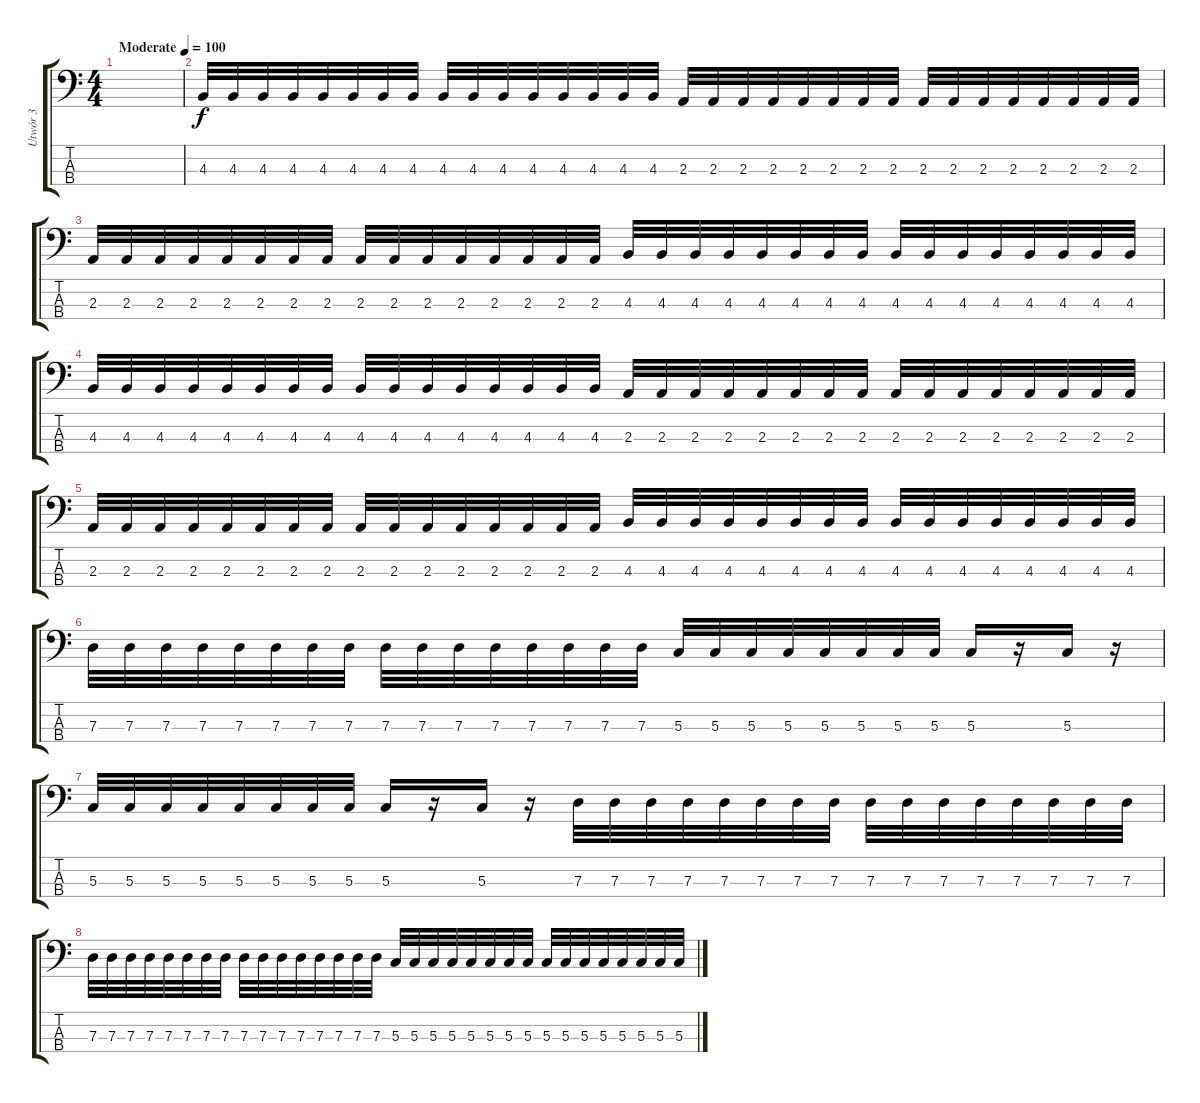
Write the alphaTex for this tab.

\track ("Utwór 3" "Utwór 3") {instrument electricbassfinger}
\staff {score tabs}
\tuning (F2 C2 G1 D1) {hide}
\ts (4 4)
\tempo (100 "Moderate")
\clef f4
\ks c
|
4.3.32 4.3.32 4.3.32 4.3.32 4.3.32 4.3.32 4.3.32 4.3.32 4.3.32 4.3.32 4.3.32 4.3.32 4.3.32 4.3.32 4.3.32 4.3.32 2.3.32 2.3.32 2.3.32 2.3.32 2.3.32 2.3.32 2.3.32 2.3.32 2.3.32 2.3.32 2.3.32 2.3.32 2.3.32 2.3.32 2.3.32 2.3.32 |
2.3.32 2.3.32 2.3.32 2.3.32 2.3.32 2.3.32 2.3.32 2.3.32 2.3.32 2.3.32 2.3.32 2.3.32 2.3.32 2.3.32 2.3.32 2.3.32 4.3.32 4.3.32 4.3.32 4.3.32 4.3.32 4.3.32 4.3.32 4.3.32 4.3.32 4.3.32 4.3.32 4.3.32 4.3.32 4.3.32 4.3.32 4.3.32 |
4.3.32 4.3.32 4.3.32 4.3.32 4.3.32 4.3.32 4.3.32 4.3.32 4.3.32 4.3.32 4.3.32 4.3.32 4.3.32 4.3.32 4.3.32 4.3.32 2.3.32 2.3.32 2.3.32 2.3.32 2.3.32 2.3.32 2.3.32 2.3.32 2.3.32 2.3.32 2.3.32 2.3.32 2.3.32 2.3.32 2.3.32 2.3.32 |
2.3.32 2.3.32 2.3.32 2.3.32 2.3.32 2.3.32 2.3.32 2.3.32 2.3.32 2.3.32 2.3.32 2.3.32 2.3.32 2.3.32 2.3.32 2.3.32 4.3.32 4.3.32 4.3.32 4.3.32 4.3.32 4.3.32 4.3.32 4.3.32 4.3.32 4.3.32 4.3.32 4.3.32 4.3.32 4.3.32 4.3.32 4.3.32 |
7.3.32 7.3.32 7.3.32 7.3.32 7.3.32 7.3.32 7.3.32 7.3.32 7.3.32 7.3.32 7.3.32 7.3.32 7.3.32 7.3.32 7.3.32 7.3.32 5.3.32 5.3.32 5.3.32 5.3.32 5.3.32 5.3.32 5.3.32 5.3.32 5.3.16 r.16 5.3.16 r.16 |
5.3.32 5.3.32 5.3.32 5.3.32 5.3.32 5.3.32 5.3.32 5.3.32 5.3.16 r.16 5.3.16 r.16 7.3.32 7.3.32 7.3.32 7.3.32 7.3.32 7.3.32 7.3.32 7.3.32 7.3.32 7.3.32 7.3.32 7.3.32 7.3.32 7.3.32 7.3.32 7.3.32 |
7.3.32 7.3.32 7.3.32 7.3.32 7.3.32 7.3.32 7.3.32 7.3.32 7.3.32 7.3.32 7.3.32 7.3.32 7.3.32 7.3.32 7.3.32 7.3.32 5.3.32 5.3.32 5.3.32 5.3.32 5.3.32 5.3.32 5.3.32 5.3.32 5.3.32 5.3.32 5.3.32 5.3.32 5.3.32 5.3.32 5.3.32 5.3.32
